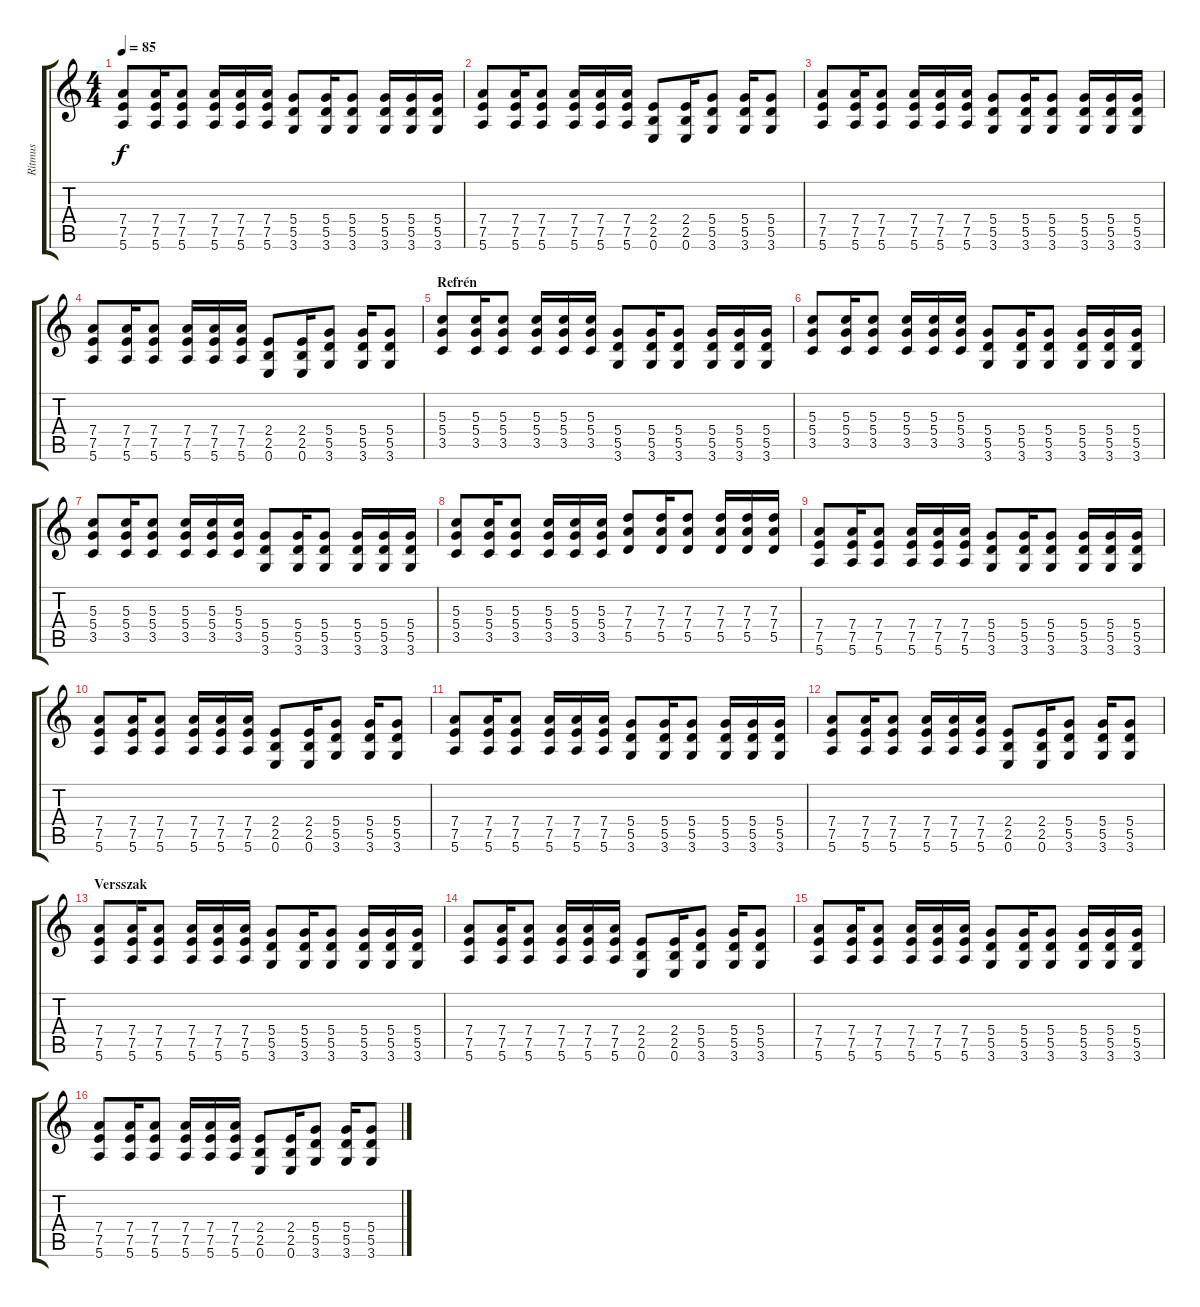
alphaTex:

\track ("Ritmus" "Ritmus") {instrument distortionguitar}
\staff {score tabs}
\tuning (E4 B3 G3 D3 A2 E2) {hide}
\ts (4 4)
\tempo 85
\clef g2
\ks c
(7.4 7.5 5.6).8{dy f} (7.4 7.5 5.6).16 (7.4 7.5 5.6).8 (7.4 7.5 5.6).16 (7.4 7.5 5.6).16 (7.4 7.5 5.6).16 (5.4 5.5 3.6).8 (5.4 5.5 3.6).16 (5.4 5.5 3.6).8 (5.4 5.5 3.6).16 (5.4 5.5 3.6).16 (5.4 5.5 3.6).16 |
(7.4 7.5 5.6).8 (7.4 7.5 5.6).16 (7.4 7.5 5.6).8 (7.4 7.5 5.6).16 (7.4 7.5 5.6).16 (7.4 7.5 5.6).16 (2.4 2.5 0.6).8 (2.4 2.5 0.6).16 (5.4 5.5 3.6).8 (5.4 5.5 3.6).16 (5.4 5.5 3.6).8 |
(7.4 7.5 5.6).8 (7.4 7.5 5.6).16 (7.4 7.5 5.6).8 (7.4 7.5 5.6).16 (7.4 7.5 5.6).16 (7.4 7.5 5.6).16 (5.4 5.5 3.6).8 (5.4 5.5 3.6).16 (5.4 5.5 3.6).8 (5.4 5.5 3.6).16 (5.4 5.5 3.6).16 (5.4 5.5 3.6).16 |
(7.4 7.5 5.6).8 (7.4 7.5 5.6).16 (7.4 7.5 5.6).8 (7.4 7.5 5.6).16 (7.4 7.5 5.6).16 (7.4 7.5 5.6).16 (2.4 2.5 0.6).8 (2.4 2.5 0.6).16 (5.4 5.5 3.6).8 (5.4 5.5 3.6).16 (5.4 5.5 3.6).8 |
\section ("" "Refrén")
(5.3 5.4 3.5).8 (5.3 5.4 3.5).16 (5.3 5.4 3.5).8 (5.3 5.4 3.5).16 (5.3 5.4 3.5).16 (5.3 5.4 3.5).16 (5.4 5.5 3.6).8 (5.4 5.5 3.6).16 (5.4 5.5 3.6).8 (5.4 5.5 3.6).16 (5.4 5.5 3.6).16 (5.4 5.5 3.6).16 |
(5.3 5.4 3.5).8 (5.3 5.4 3.5).16 (5.3 5.4 3.5).8 (5.3 5.4 3.5).16 (5.3 5.4 3.5).16 (5.3 5.4 3.5).16 (5.4 5.5 3.6).8 (5.4 5.5 3.6).16 (5.4 5.5 3.6).8 (5.4 5.5 3.6).16 (5.4 5.5 3.6).16 (5.4 5.5 3.6).16 |
(5.3 5.4 3.5).8 (5.3 5.4 3.5).16 (5.3 5.4 3.5).8 (5.3 5.4 3.5).16 (5.3 5.4 3.5).16 (5.3 5.4 3.5).16 (5.4 5.5 3.6).8 (5.4 5.5 3.6).16 (5.4 5.5 3.6).8 (5.4 5.5 3.6).16 (5.4 5.5 3.6).16 (5.4 5.5 3.6).16 |
(5.3 5.4 3.5).8 (5.3 5.4 3.5).16 (5.3 5.4 3.5).8 (5.3 5.4 3.5).16 (5.3 5.4 3.5).16 (5.3 5.4 3.5).16 (7.3 7.4 5.5).8 (7.3 7.4 5.5).16 (7.3 7.4 5.5).8 (7.3 7.4 5.5).16 (7.3 7.4 5.5).16 (7.3 7.4 5.5).16 |
(7.4 7.5 5.6).8 (7.4 7.5 5.6).16 (7.4 7.5 5.6).8 (7.4 7.5 5.6).16 (7.4 7.5 5.6).16 (7.4 7.5 5.6).16 (5.4 5.5 3.6).8 (5.4 5.5 3.6).16 (5.4 5.5 3.6).8 (5.4 5.5 3.6).16 (5.4 5.5 3.6).16 (5.4 5.5 3.6).16 |
(7.4 7.5 5.6).8 (7.4 7.5 5.6).16 (7.4 7.5 5.6).8 (7.4 7.5 5.6).16 (7.4 7.5 5.6).16 (7.4 7.5 5.6).16 (2.4 2.5 0.6).8 (2.4 2.5 0.6).16 (5.4 5.5 3.6).8 (5.4 5.5 3.6).16 (5.4 5.5 3.6).8 |
(7.4 7.5 5.6).8 (7.4 7.5 5.6).16 (7.4 7.5 5.6).8 (7.4 7.5 5.6).16 (7.4 7.5 5.6).16 (7.4 7.5 5.6).16 (5.4 5.5 3.6).8 (5.4 5.5 3.6).16 (5.4 5.5 3.6).8 (5.4 5.5 3.6).16 (5.4 5.5 3.6).16 (5.4 5.5 3.6).16 |
(7.4 7.5 5.6).8 (7.4 7.5 5.6).16 (7.4 7.5 5.6).8 (7.4 7.5 5.6).16 (7.4 7.5 5.6).16 (7.4 7.5 5.6).16 (2.4 2.5 0.6).8 (2.4 2.5 0.6).16 (5.4 5.5 3.6).8 (5.4 5.5 3.6).16 (5.4 5.5 3.6).8 |
\section ("" "Versszak")
(7.4 7.5 5.6).8 (7.4 7.5 5.6).16 (7.4 7.5 5.6).8 (7.4 7.5 5.6).16 (7.4 7.5 5.6).16 (7.4 7.5 5.6).16 (5.4 5.5 3.6).8 (5.4 5.5 3.6).16 (5.4 5.5 3.6).8 (5.4 5.5 3.6).16 (5.4 5.5 3.6).16 (5.4 5.5 3.6).16 |
(7.4 7.5 5.6).8 (7.4 7.5 5.6).16 (7.4 7.5 5.6).8 (7.4 7.5 5.6).16 (7.4 7.5 5.6).16 (7.4 7.5 5.6).16 (2.4 2.5 0.6).8 (2.4 2.5 0.6).16 (5.4 5.5 3.6).8 (5.4 5.5 3.6).16 (5.4 5.5 3.6).8 |
(7.4 7.5 5.6).8 (7.4 7.5 5.6).16 (7.4 7.5 5.6).8 (7.4 7.5 5.6).16 (7.4 7.5 5.6).16 (7.4 7.5 5.6).16 (5.4 5.5 3.6).8 (5.4 5.5 3.6).16 (5.4 5.5 3.6).8 (5.4 5.5 3.6).16 (5.4 5.5 3.6).16 (5.4 5.5 3.6).16 |
(7.4 7.5 5.6).8 (7.4 7.5 5.6).16 (7.4 7.5 5.6).8 (7.4 7.5 5.6).16 (7.4 7.5 5.6).16 (7.4 7.5 5.6).16 (2.4 2.5 0.6).8 (2.4 2.5 0.6).16 (5.4 5.5 3.6).8 (5.4 5.5 3.6).16 (5.4 5.5 3.6).8
